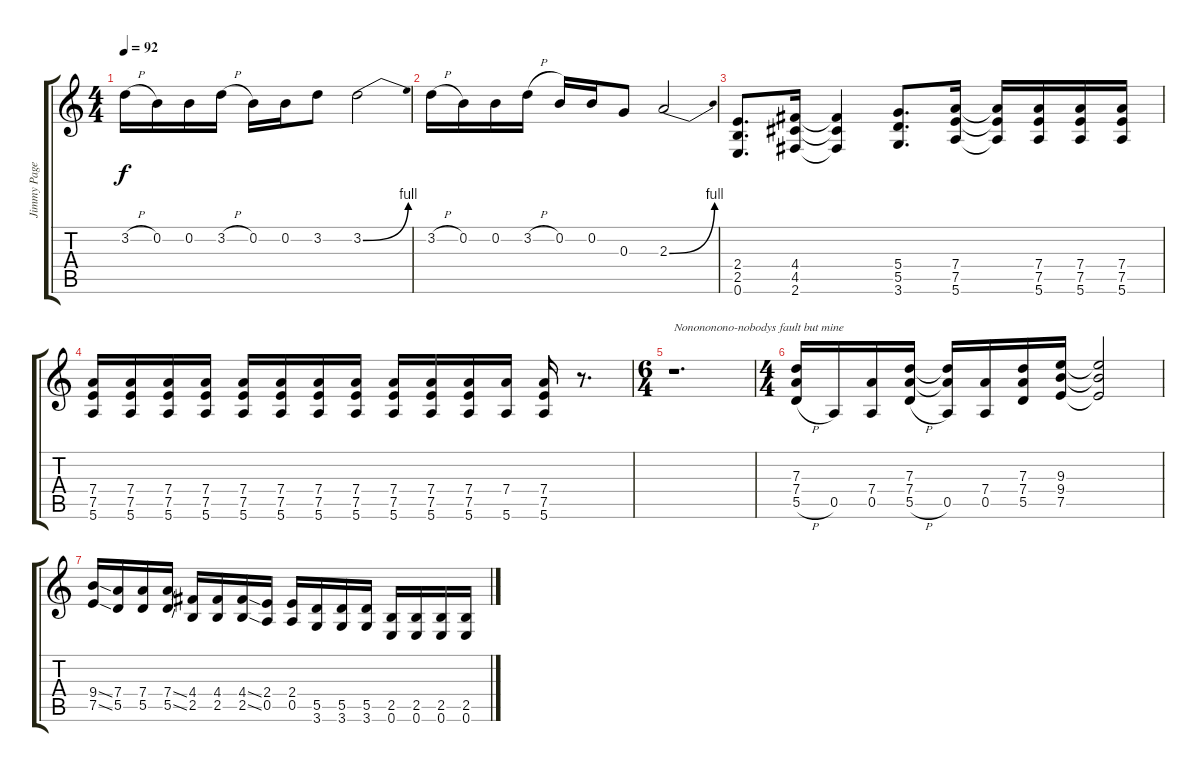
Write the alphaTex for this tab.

\track ("Jimmy Page 2" "Jimmy Page") {instrument distortionguitar}
\staff {score tabs}
\tuning (E4 B3 G3 D3 A2 E2) {hide}
\ts (4 4)
\tempo 92
\clef g2
\ks c
3.2{h}.16{dy f} 0.2.16 0.2.16 3.2{h}.16 0.2.16 0.2.16 3.2.8 3.2{be (bend 0 0 60 4)}.2 |
3.2{h}.16 0.2.16 0.2.16 3.2{h}.16 0.2.16 0.2.16 0.3.8 2.3{be (bend 0 0 60 4)}.2 |
(2.4 2.5 0.6).8{d} (4.4 4.5 2.6).16 (4.4{t} 4.5{t} 2.6{t}).4 (5.4 5.5 3.6).8{d} (7.4 7.5 5.6).16 (7.4{t} 7.5{t} 5.6{t}).16 (7.4 7.5 5.6).16 (7.4 7.5 5.6).16 (7.4 7.5 5.6).16 |
(7.4 7.5 5.6).16 (7.4 7.5 5.6).16 (7.4 7.5 5.6).16 (7.4 7.5 5.6).16 (7.4 7.5 5.6).16 (7.4 7.5 5.6).16 (7.4 7.5 5.6).16 (7.4 7.5 5.6).16 (7.4 7.5 5.6).16 (7.4 7.5 5.6).16 (7.4 7.5 5.6).16 (7.4 5.6).16 (7.4 7.5 5.6).16 r.8{d} |
\ts (6 4)
r.1{d txt "Nonononono-nobodys fault but mine"} |
\ts (4 4)
(7.3 7.4 5.5{h}).16 0.5.16 (7.4 0.5).16 (7.3 7.4 5.5{h}).16 (7.3{t} 7.4{t} 0.5).16 (7.4 0.5).16 (7.3 7.4 5.5).16 (9.3 9.4 7.5).16 (9.3{t} 9.4{t} 7.5{t}).2 |
(9.4{ss} 7.5{ss}).16 (7.4 5.5).16 (7.4 5.5).16 (7.4{ss} 5.5{ss}).16 (4.4 2.5).16 (4.4 2.5).16 (4.4{ss} 2.5{ss}).16 (2.4 0.5).16 (2.4 0.5).16 (5.5 3.6).16 (5.5 3.6).16 (5.5 3.6).16 (2.5 0.6).16 (2.5 0.6).16 (2.5 0.6).16 (2.5 0.6).16
